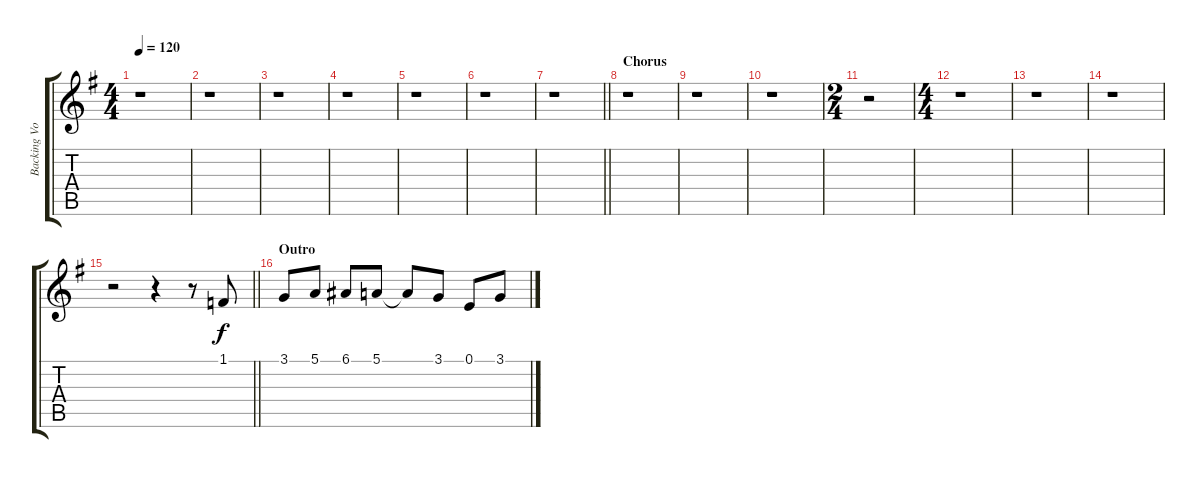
\track ("Backing Vocals" "Backing Vo") {instrument sopranosax}
\staff {score tabs}
\tuning (E4 B3 G3 D3 A2 E2) {hide}
\ts (4 4)
\tempo 120
\clef g2
\ks g
r.1{dy f} |
r.1 |
r.1 |
r.1 |
r.1 |
r.1 |
\barLineRight lightlight
r.1 |
\section ("" "Chorus")
r.1 |
r.1 |
r.1 |
\ts (2 4)
r.2 |
\ts (4 4)
r.1 |
r.1 |
r.1 |
\barLineRight lightlight
r.2{instrument baritonesax} r.4 r.8 1.1.8 |
\section ("" "Outro")
3.1.8 5.1.8 6.1.8 5.1.8 5.1{t}.8 3.1.8 0.1.8 3.1.8
